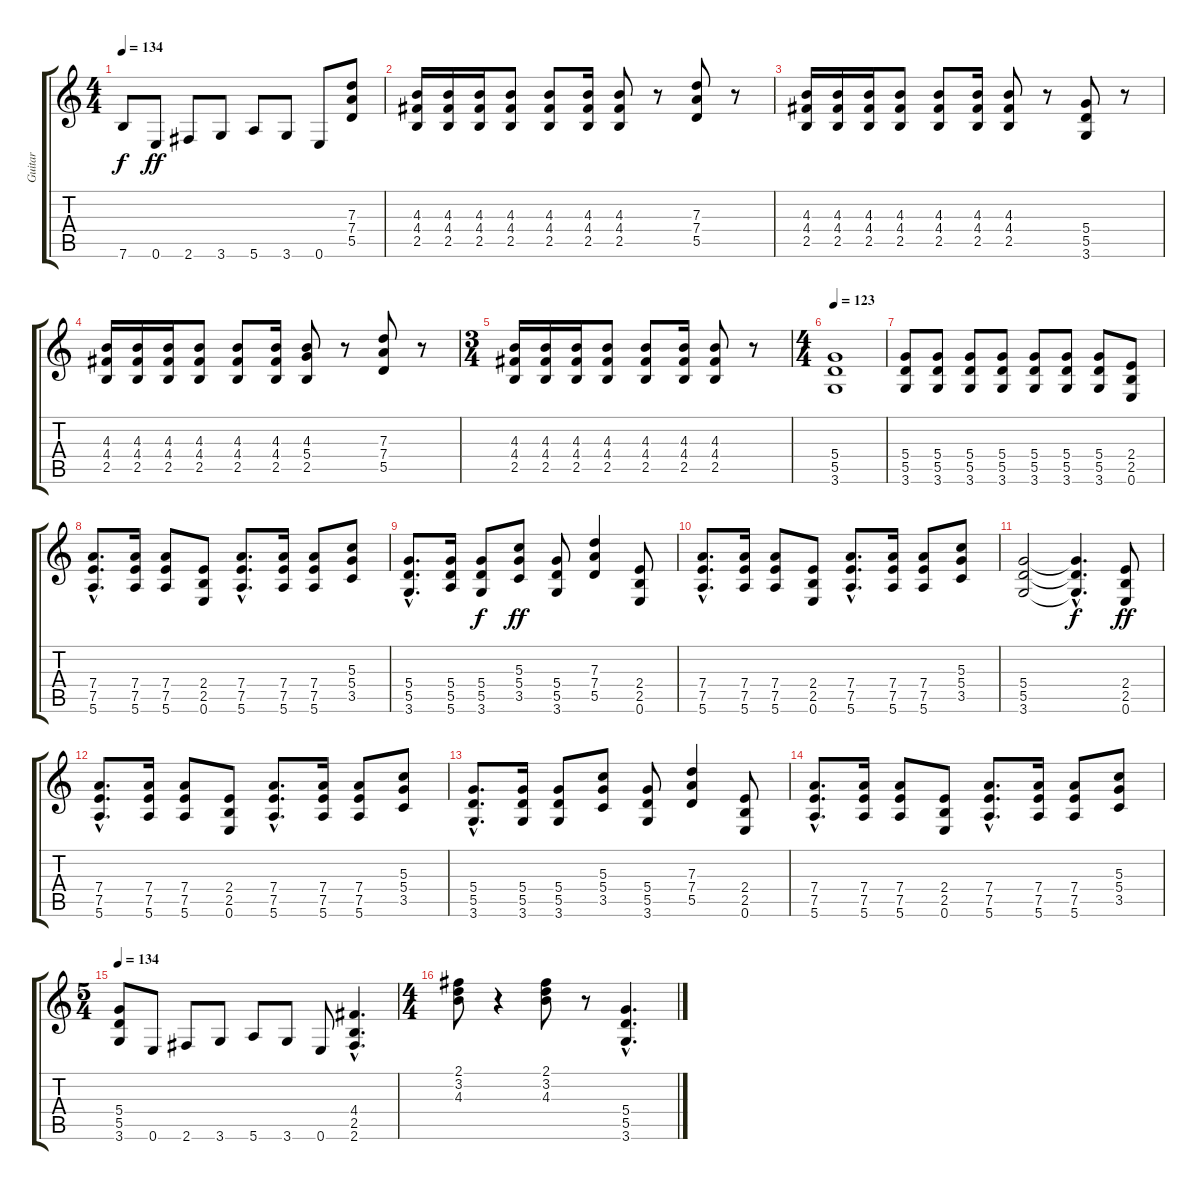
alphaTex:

\track ("Guitar" "Guitar") {instrument distortionguitar}
\staff {score tabs}
\tuning (E4 B3 G3 D3 A2 E2) {hide}
\ts (4 4)
\tempo 134
\clef g2
\ks c
7.6{t}.8{dy f} 0.6.8{dy ff} 2.6.8 3.6.8 5.6.8 3.6.8 0.6.8 (7.3 7.4 5.5).8 |
(4.3 4.4 2.5).16 (4.3 4.4 2.5).16 (4.3 4.4 2.5).16 (4.3 4.4 2.5).8 (4.3 4.4 2.5).8 (4.3 4.4 2.5).16 (4.3 4.4 2.5).8 r.8 (7.3 7.4 5.5).8 r.8 |
(4.3 4.4 2.5).16 (4.3 4.4 2.5).16 (4.3 4.4 2.5).16 (4.3 4.4 2.5).8 (4.3 4.4 2.5).8 (4.3 4.4 2.5).16 (4.3 4.4 2.5).8 r.8 (5.4 5.5 3.6).8 r.8 |
(4.3 4.4 2.5).16 (4.3 4.4 2.5).16 (4.3 4.4 2.5).16 (4.3 4.4 2.5).8 (4.3 4.4 2.5).8 (4.3 4.4 2.5).16 (4.3 5.4 2.5).8 r.8 (7.3 7.4 5.5).8 r.8 |
\ts (3 4)
(4.3 4.4 2.5).16 (4.3 4.4 2.5).16 (4.3 4.4 2.5).16 (4.3 4.4 2.5).8 (4.3 4.4 2.5).8 (4.3 4.4 2.5).16 (4.3 4.4 2.5).8 r.8 |
\ts (4 4)
\tempo 123
(5.4 5.5 3.6).1 |
(5.4 5.5 3.6).8 (5.4 5.5 3.6).8 (5.4 5.5 3.6).8 (5.4 5.5 3.6).8 (5.4 5.5 3.6).8 (5.4 5.5 3.6).8 (5.4 5.5 3.6).8 (2.4 2.5 0.6).8 |
(7.4{hac} 7.5{hac} 5.6{hac}).8{d} (7.4 7.5 5.6).16 (7.4 7.5 5.6).8 (2.4 2.5 0.6).8 (7.4{hac} 7.5{hac} 5.6{hac}).8{d} (7.4 7.5 5.6).16 (7.4 7.5 5.6).8 (5.3 5.4 3.5).8 |
(5.4{hac} 5.5{hac} 3.6{hac}).8{d} (5.4 5.5 5.6).16 (5.4 5.5 3.6).8{dy f} (5.3 5.4 3.5).8{dy ff} (5.4 5.5 3.6).8 (7.3 7.4 5.5).4 (2.4 2.5 0.6).8 |
(7.4{hac} 7.5{hac} 5.6{hac}).8{d} (7.4 7.5 5.6).16 (7.4 7.5 5.6).8 (2.4 2.5 0.6).8 (7.4{hac} 7.5{hac} 5.6{hac}).8{d} (7.4 7.5 5.6).16 (7.4 7.5 5.6).8 (5.3 5.4 3.5).8 |
(5.4 5.5 3.6).2 (5.4{hac t} 5.5{hac t} 3.6{hac t}).4{d dy f} (2.4 2.5 0.6).8{dy ff} |
(7.4{hac} 7.5{hac} 5.6{hac}).8{d} (7.4 7.5 5.6).16 (7.4 7.5 5.6).8 (2.4 2.5 0.6).8 (7.4{hac} 7.5{hac} 5.6{hac}).8{d} (7.4 7.5 5.6).16 (7.4 7.5 5.6).8 (5.3 5.4 3.5).8 |
(5.4{hac} 5.5{hac} 3.6{hac}).8{d} (5.4 5.5 3.6).16 (5.4 5.5 3.6).8 (5.3 5.4 3.5).8 (5.4 5.5 3.6).8 (7.3 7.4 5.5).4 (2.4 2.5 0.6).8 |
(7.4{hac} 7.5{hac} 5.6{hac}).8{d} (7.4 7.5 5.6).16 (7.4 7.5 5.6).8 (2.4 2.5 0.6).8 (7.4{hac} 7.5{hac} 5.6{hac}).8{d} (7.4 7.5 5.6).16 (7.4 7.5 5.6).8 (5.3 5.4 3.5).8 |
\ts (5 4)
\tempo 134
(5.4 5.5 3.6).8 0.6.8 2.6.8 3.6.8 5.6.8 3.6.8 0.6.8 (4.4{hac} 2.5{hac} 2.6{hac}).4{d} |
\ts (4 4)
(2.1 3.2 4.3).8 r.4 (2.1 3.2 4.3).8 r.8 (5.4{hac} 5.5{hac} 3.6{hac}).4{d}
